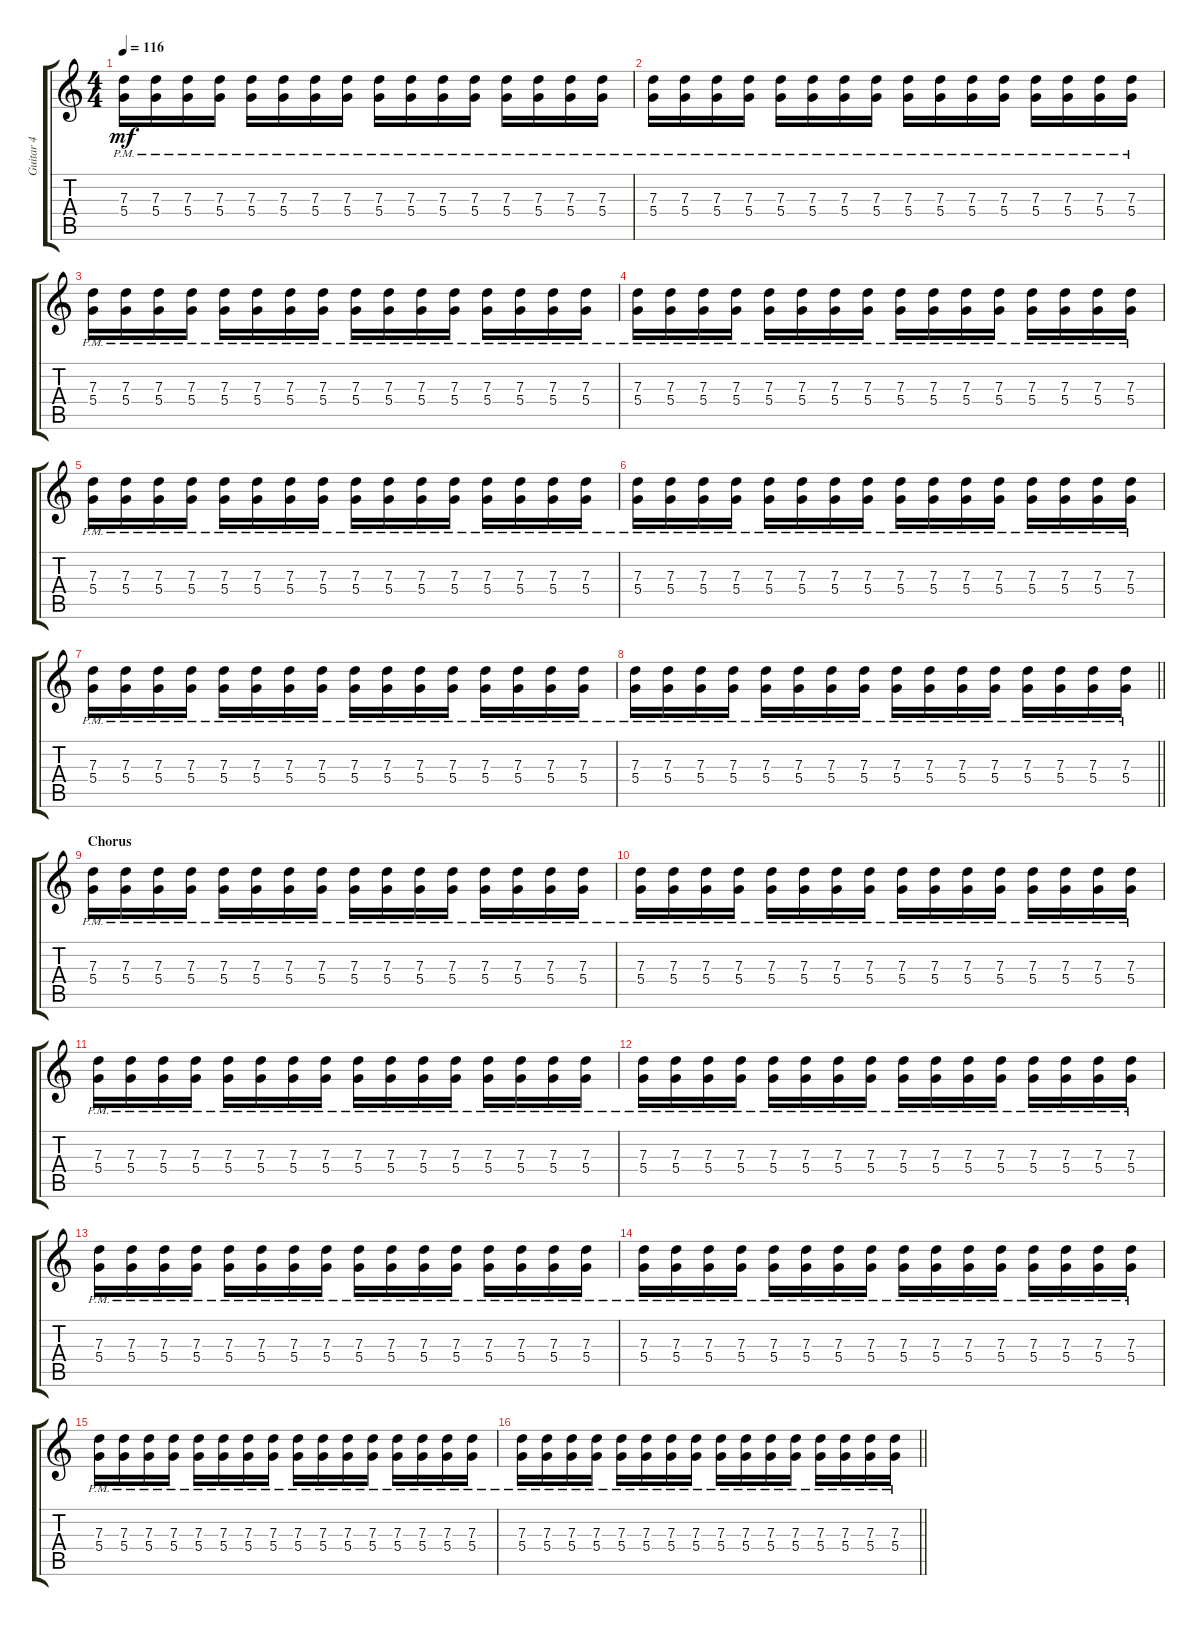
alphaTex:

\track ("Guitar 4" "Guitar 4") {instrument distortionguitar}
\staff {score tabs}
\tuning (E4 B3 G3 D3 A2 E2) {hide}
\ts (4 4)
\tempo 116
\clef g2
\ks c
(7.3{pm} 5.4{pm}).16{dy mf} (7.3{pm} 5.4{pm}).16 (7.3{pm} 5.4{pm}).16 (7.3{pm} 5.4{pm}).16 (7.3{pm} 5.4{pm}).16 (7.3{pm} 5.4{pm}).16 (7.3{pm} 5.4{pm}).16 (7.3{pm} 5.4{pm}).16 (7.3{pm} 5.4{pm}).16 (7.3{pm} 5.4{pm}).16 (7.3{pm} 5.4{pm}).16 (7.3{pm} 5.4{pm}).16 (7.3{pm} 5.4{pm}).16 (7.3{pm} 5.4{pm}).16 (7.3{pm} 5.4{pm}).16 (7.3{pm} 5.4{pm}).16 |
(7.3{pm} 5.4{pm}).16 (7.3{pm} 5.4{pm}).16 (7.3{pm} 5.4{pm}).16 (7.3{pm} 5.4{pm}).16 (7.3{pm} 5.4{pm}).16 (7.3{pm} 5.4{pm}).16 (7.3{pm} 5.4{pm}).16 (7.3{pm} 5.4{pm}).16 (7.3{pm} 5.4{pm}).16 (7.3{pm} 5.4{pm}).16 (7.3{pm} 5.4{pm}).16 (7.3{pm} 5.4{pm}).16 (7.3{pm} 5.4{pm}).16 (7.3{pm} 5.4{pm}).16 (7.3{pm} 5.4{pm}).16 (7.3{pm} 5.4{pm}).16 |
(7.3{pm} 5.4{pm}).16 (7.3{pm} 5.4{pm}).16 (7.3{pm} 5.4{pm}).16 (7.3{pm} 5.4{pm}).16 (7.3{pm} 5.4{pm}).16 (7.3{pm} 5.4{pm}).16 (7.3{pm} 5.4{pm}).16 (7.3{pm} 5.4{pm}).16 (7.3{pm} 5.4{pm}).16 (7.3{pm} 5.4{pm}).16 (7.3{pm} 5.4{pm}).16 (7.3{pm} 5.4{pm}).16 (7.3{pm} 5.4{pm}).16 (7.3{pm} 5.4{pm}).16 (7.3{pm} 5.4{pm}).16 (7.3{pm} 5.4{pm}).16 |
(7.3{pm} 5.4{pm}).16 (7.3{pm} 5.4{pm}).16 (7.3{pm} 5.4{pm}).16 (7.3{pm} 5.4{pm}).16 (7.3{pm} 5.4{pm}).16 (7.3{pm} 5.4{pm}).16 (7.3{pm} 5.4{pm}).16 (7.3{pm} 5.4{pm}).16 (7.3{pm} 5.4{pm}).16 (7.3{pm} 5.4{pm}).16 (7.3{pm} 5.4{pm}).16 (7.3{pm} 5.4{pm}).16 (7.3{pm} 5.4{pm}).16 (7.3{pm} 5.4{pm}).16 (7.3{pm} 5.4{pm}).16 (7.3{pm} 5.4{pm}).16 |
(7.3{pm} 5.4{pm}).16 (7.3{pm} 5.4{pm}).16 (7.3{pm} 5.4{pm}).16 (7.3{pm} 5.4{pm}).16 (7.3{pm} 5.4{pm}).16 (7.3{pm} 5.4{pm}).16 (7.3{pm} 5.4{pm}).16 (7.3{pm} 5.4{pm}).16 (7.3{pm} 5.4{pm}).16 (7.3{pm} 5.4{pm}).16 (7.3{pm} 5.4{pm}).16 (7.3{pm} 5.4{pm}).16 (7.3{pm} 5.4{pm}).16 (7.3{pm} 5.4{pm}).16 (7.3{pm} 5.4{pm}).16 (7.3{pm} 5.4{pm}).16 |
(7.3{pm} 5.4{pm}).16 (7.3{pm} 5.4{pm}).16 (7.3{pm} 5.4{pm}).16 (7.3{pm} 5.4{pm}).16 (7.3{pm} 5.4{pm}).16 (7.3{pm} 5.4{pm}).16 (7.3{pm} 5.4{pm}).16 (7.3{pm} 5.4{pm}).16 (7.3{pm} 5.4{pm}).16 (7.3{pm} 5.4{pm}).16 (7.3{pm} 5.4{pm}).16 (7.3{pm} 5.4{pm}).16 (7.3{pm} 5.4{pm}).16 (7.3{pm} 5.4{pm}).16 (7.3{pm} 5.4{pm}).16 (7.3{pm} 5.4{pm}).16 |
(7.3{pm} 5.4{pm}).16 (7.3{pm} 5.4{pm}).16 (7.3{pm} 5.4{pm}).16 (7.3{pm} 5.4{pm}).16 (7.3{pm} 5.4{pm}).16 (7.3{pm} 5.4{pm}).16 (7.3{pm} 5.4{pm}).16 (7.3{pm} 5.4{pm}).16 (7.3{pm} 5.4{pm}).16 (7.3{pm} 5.4{pm}).16 (7.3{pm} 5.4{pm}).16 (7.3{pm} 5.4{pm}).16 (7.3{pm} 5.4{pm}).16 (7.3{pm} 5.4{pm}).16 (7.3{pm} 5.4{pm}).16 (7.3{pm} 5.4{pm}).16 |
\barLineRight lightlight
(7.3{pm} 5.4{pm}).16 (7.3{pm} 5.4{pm}).16 (7.3{pm} 5.4{pm}).16 (7.3{pm} 5.4{pm}).16 (7.3{pm} 5.4{pm}).16 (7.3{pm} 5.4{pm}).16 (7.3{pm} 5.4{pm}).16 (7.3{pm} 5.4{pm}).16 (7.3{pm} 5.4{pm}).16 (7.3{pm} 5.4{pm}).16 (7.3{pm} 5.4{pm}).16 (7.3{pm} 5.4{pm}).16 (7.3{pm} 5.4{pm}).16 (7.3{pm} 5.4{pm}).16 (7.3{pm} 5.4{pm}).16 (7.3{pm} 5.4{pm}).16 |
\section ("" "Chorus")
(7.3{pm} 5.4{pm}).16 (7.3{pm} 5.4{pm}).16 (7.3{pm} 5.4{pm}).16 (7.3{pm} 5.4{pm}).16 (7.3{pm} 5.4{pm}).16 (7.3{pm} 5.4{pm}).16 (7.3{pm} 5.4{pm}).16 (7.3{pm} 5.4{pm}).16 (7.3{pm} 5.4{pm}).16 (7.3{pm} 5.4{pm}).16 (7.3{pm} 5.4{pm}).16 (7.3{pm} 5.4{pm}).16 (7.3{pm} 5.4{pm}).16 (7.3{pm} 5.4{pm}).16 (7.3{pm} 5.4{pm}).16 (7.3{pm} 5.4{pm}).16 |
(7.3{pm} 5.4{pm}).16 (7.3{pm} 5.4{pm}).16 (7.3{pm} 5.4{pm}).16 (7.3{pm} 5.4{pm}).16 (7.3{pm} 5.4{pm}).16 (7.3{pm} 5.4{pm}).16 (7.3{pm} 5.4{pm}).16 (7.3{pm} 5.4{pm}).16 (7.3{pm} 5.4{pm}).16 (7.3{pm} 5.4{pm}).16 (7.3{pm} 5.4{pm}).16 (7.3{pm} 5.4{pm}).16 (7.3{pm} 5.4{pm}).16 (7.3{pm} 5.4{pm}).16 (7.3{pm} 5.4{pm}).16 (7.3{pm} 5.4{pm}).16 |
(7.3{pm} 5.4{pm}).16 (7.3{pm} 5.4{pm}).16 (7.3{pm} 5.4{pm}).16 (7.3{pm} 5.4{pm}).16 (7.3{pm} 5.4{pm}).16 (7.3{pm} 5.4{pm}).16 (7.3{pm} 5.4{pm}).16 (7.3{pm} 5.4{pm}).16 (7.3{pm} 5.4{pm}).16 (7.3{pm} 5.4{pm}).16 (7.3{pm} 5.4{pm}).16 (7.3{pm} 5.4{pm}).16 (7.3{pm} 5.4{pm}).16 (7.3{pm} 5.4{pm}).16 (7.3{pm} 5.4{pm}).16 (7.3{pm} 5.4{pm}).16 |
(7.3{pm} 5.4{pm}).16 (7.3{pm} 5.4{pm}).16 (7.3{pm} 5.4{pm}).16 (7.3{pm} 5.4{pm}).16 (7.3{pm} 5.4{pm}).16 (7.3{pm} 5.4{pm}).16 (7.3{pm} 5.4{pm}).16 (7.3{pm} 5.4{pm}).16 (7.3{pm} 5.4{pm}).16 (7.3{pm} 5.4{pm}).16 (7.3{pm} 5.4{pm}).16 (7.3{pm} 5.4{pm}).16 (7.3{pm} 5.4{pm}).16 (7.3{pm} 5.4{pm}).16 (7.3{pm} 5.4{pm}).16 (7.3{pm} 5.4{pm}).16 |
(7.3{pm} 5.4{pm}).16 (7.3{pm} 5.4{pm}).16 (7.3{pm} 5.4{pm}).16 (7.3{pm} 5.4{pm}).16 (7.3{pm} 5.4{pm}).16 (7.3{pm} 5.4{pm}).16 (7.3{pm} 5.4{pm}).16 (7.3{pm} 5.4{pm}).16 (7.3{pm} 5.4{pm}).16 (7.3{pm} 5.4{pm}).16 (7.3{pm} 5.4{pm}).16 (7.3{pm} 5.4{pm}).16 (7.3{pm} 5.4{pm}).16 (7.3{pm} 5.4{pm}).16 (7.3{pm} 5.4{pm}).16 (7.3{pm} 5.4{pm}).16 |
(7.3{pm} 5.4{pm}).16 (7.3{pm} 5.4{pm}).16 (7.3{pm} 5.4{pm}).16 (7.3{pm} 5.4{pm}).16 (7.3{pm} 5.4{pm}).16 (7.3{pm} 5.4{pm}).16 (7.3{pm} 5.4{pm}).16 (7.3{pm} 5.4{pm}).16 (7.3{pm} 5.4{pm}).16 (7.3{pm} 5.4{pm}).16 (7.3{pm} 5.4{pm}).16 (7.3{pm} 5.4{pm}).16 (7.3{pm} 5.4{pm}).16 (7.3{pm} 5.4{pm}).16 (7.3{pm} 5.4{pm}).16 (7.3{pm} 5.4{pm}).16 |
(7.3{pm} 5.4{pm}).16 (7.3{pm} 5.4{pm}).16 (7.3{pm} 5.4{pm}).16 (7.3{pm} 5.4{pm}).16 (7.3{pm} 5.4{pm}).16 (7.3{pm} 5.4{pm}).16 (7.3{pm} 5.4{pm}).16 (7.3{pm} 5.4{pm}).16 (7.3{pm} 5.4{pm}).16 (7.3{pm} 5.4{pm}).16 (7.3{pm} 5.4{pm}).16 (7.3{pm} 5.4{pm}).16 (7.3{pm} 5.4{pm}).16 (7.3{pm} 5.4{pm}).16 (7.3{pm} 5.4{pm}).16 (7.3{pm} 5.4{pm}).16 |
\barLineRight lightlight
(7.3{pm} 5.4{pm}).16 (7.3{pm} 5.4{pm}).16 (7.3{pm} 5.4{pm}).16 (7.3{pm} 5.4{pm}).16 (7.3{pm} 5.4{pm}).16 (7.3{pm} 5.4{pm}).16 (7.3{pm} 5.4{pm}).16 (7.3{pm} 5.4{pm}).16 (7.3{pm} 5.4{pm}).16 (7.3{pm} 5.4{pm}).16 (7.3{pm} 5.4{pm}).16 (7.3{pm} 5.4{pm}).16 (7.3{pm} 5.4{pm}).16 (7.3{pm} 5.4{pm}).16 (7.3{pm} 5.4{pm}).16 (7.3{pm} 5.4{pm}).16
